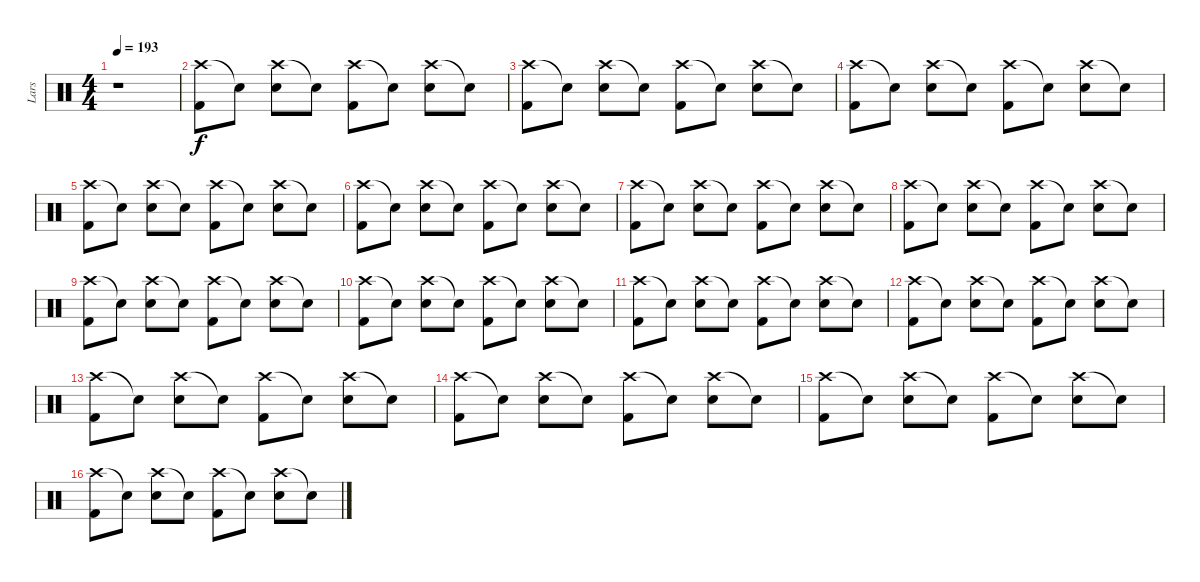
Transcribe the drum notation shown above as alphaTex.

\track ("Lars" "Lars") {instrument percussion}
\staff {score}
\articulation defaults
\ts (4 4)
\tempo 193
\clef neutral
\ks c
r.1{dy f} |
("Crash high (hit)" "Kick (hit) 2").8 "Snare (hit)"{t}.8 ("Crash high (hit)" "Electric Snare (hit)").8 "Snare (hit)"{t}.8 ("Crash high (hit)" "Kick (hit) 2").8 "Snare (hit)"{t}.8 ("Crash high (hit)" "Electric Snare (hit)").8 "Snare (hit)"{t}.8 |
("Crash high (hit)" "Kick (hit) 2").8 "Snare (hit)"{t}.8 ("Crash high (hit)" "Electric Snare (hit)").8 "Snare (hit)"{t}.8 ("Crash high (hit)" "Kick (hit) 2").8 "Snare (hit)"{t}.8 ("Crash high (hit)" "Electric Snare (hit)").8 "Snare (hit)"{t}.8 |
("Crash high (hit)" "Kick (hit) 2").8 "Snare (hit)"{t}.8 ("Crash high (hit)" "Electric Snare (hit)").8 "Snare (hit)"{t}.8 ("Crash high (hit)" "Kick (hit) 2").8 "Snare (hit)"{t}.8 ("Crash high (hit)" "Electric Snare (hit)").8 "Snare (hit)"{t}.8 |
("Crash high (hit)" "Kick (hit) 2").8 "Snare (hit)"{t}.8 ("Crash high (hit)" "Electric Snare (hit)").8 "Snare (hit)"{t}.8 ("Crash high (hit)" "Kick (hit) 2").8 "Snare (hit)"{t}.8 ("Crash high (hit)" "Electric Snare (hit)").8 "Snare (hit)"{t}.8 |
("Crash high (hit)" "Kick (hit) 2").8 "Snare (hit)"{t}.8 ("Crash high (hit)" "Electric Snare (hit)").8 "Snare (hit)"{t}.8 ("Crash high (hit)" "Kick (hit) 2").8 "Snare (hit)"{t}.8 ("Crash high (hit)" "Electric Snare (hit)").8 "Snare (hit)"{t}.8 |
("Crash high (hit)" "Kick (hit) 2").8 "Snare (hit)"{t}.8 ("Crash high (hit)" "Electric Snare (hit)").8 "Snare (hit)"{t}.8 ("Crash high (hit)" "Kick (hit) 2").8 "Snare (hit)"{t}.8 ("Crash high (hit)" "Electric Snare (hit)").8 "Snare (hit)"{t}.8 |
("Crash high (hit)" "Kick (hit) 2").8 "Snare (hit)"{t}.8 ("Crash high (hit)" "Electric Snare (hit)").8 "Snare (hit)"{t}.8 ("Crash high (hit)" "Kick (hit) 2").8 "Snare (hit)"{t}.8 ("Crash high (hit)" "Electric Snare (hit)").8 "Snare (hit)"{t}.8 |
("Crash high (hit)" "Kick (hit) 2").8 "Snare (hit)"{t}.8 ("Crash high (hit)" "Electric Snare (hit)").8 "Snare (hit)"{t}.8 ("Crash high (hit)" "Kick (hit) 2").8 "Snare (hit)"{t}.8 ("Crash high (hit)" "Electric Snare (hit)").8 "Snare (hit)"{t}.8 |
("Crash high (hit)" "Kick (hit) 2").8 "Snare (hit)"{t}.8 ("Crash high (hit)" "Electric Snare (hit)").8 "Snare (hit)"{t}.8 ("Crash high (hit)" "Kick (hit) 2").8 "Snare (hit)"{t}.8 ("Crash high (hit)" "Electric Snare (hit)").8 "Snare (hit)"{t}.8 |
("Crash high (hit)" "Kick (hit) 2").8 "Snare (hit)"{t}.8 ("Crash high (hit)" "Electric Snare (hit)").8 "Snare (hit)"{t}.8 ("Crash high (hit)" "Kick (hit) 2").8 "Snare (hit)"{t}.8 ("Crash high (hit)" "Electric Snare (hit)").8 "Snare (hit)"{t}.8 |
("Crash high (hit)" "Kick (hit) 2").8 "Snare (hit)"{t}.8 ("Crash high (hit)" "Electric Snare (hit)").8 "Snare (hit)"{t}.8 ("Crash high (hit)" "Kick (hit) 2").8 "Snare (hit)"{t}.8 ("Crash high (hit)" "Electric Snare (hit)").8 "Snare (hit)"{t}.8 |
("Crash high (hit)" "Kick (hit) 2").8 "Snare (hit)"{t}.8 ("Crash high (hit)" "Electric Snare (hit)").8 "Snare (hit)"{t}.8 ("Crash high (hit)" "Kick (hit) 2").8 "Snare (hit)"{t}.8 ("Crash high (hit)" "Electric Snare (hit)").8 "Snare (hit)"{t}.8 |
("Crash high (hit)" "Kick (hit) 2").8 "Snare (hit)"{t}.8 ("Crash high (hit)" "Electric Snare (hit)").8 "Snare (hit)"{t}.8 ("Crash high (hit)" "Kick (hit) 2").8 "Snare (hit)"{t}.8 ("Crash high (hit)" "Electric Snare (hit)").8 "Snare (hit)"{t}.8 |
("Crash high (hit)" "Kick (hit) 2").8 "Snare (hit)"{t}.8 ("Crash high (hit)" "Electric Snare (hit)").8 "Snare (hit)"{t}.8 ("Crash high (hit)" "Kick (hit) 2").8 "Snare (hit)"{t}.8 ("Crash high (hit)" "Electric Snare (hit)").8 "Snare (hit)"{t}.8 |
("Crash high (hit)" "Kick (hit) 2").8 "Snare (hit)"{t}.8 ("Crash high (hit)" "Electric Snare (hit)").8 "Snare (hit)"{t}.8 ("Crash high (hit)" "Kick (hit) 2").8 "Snare (hit)"{t}.8 ("Crash high (hit)" "Electric Snare (hit)").8 "Snare (hit)"{t}.8
